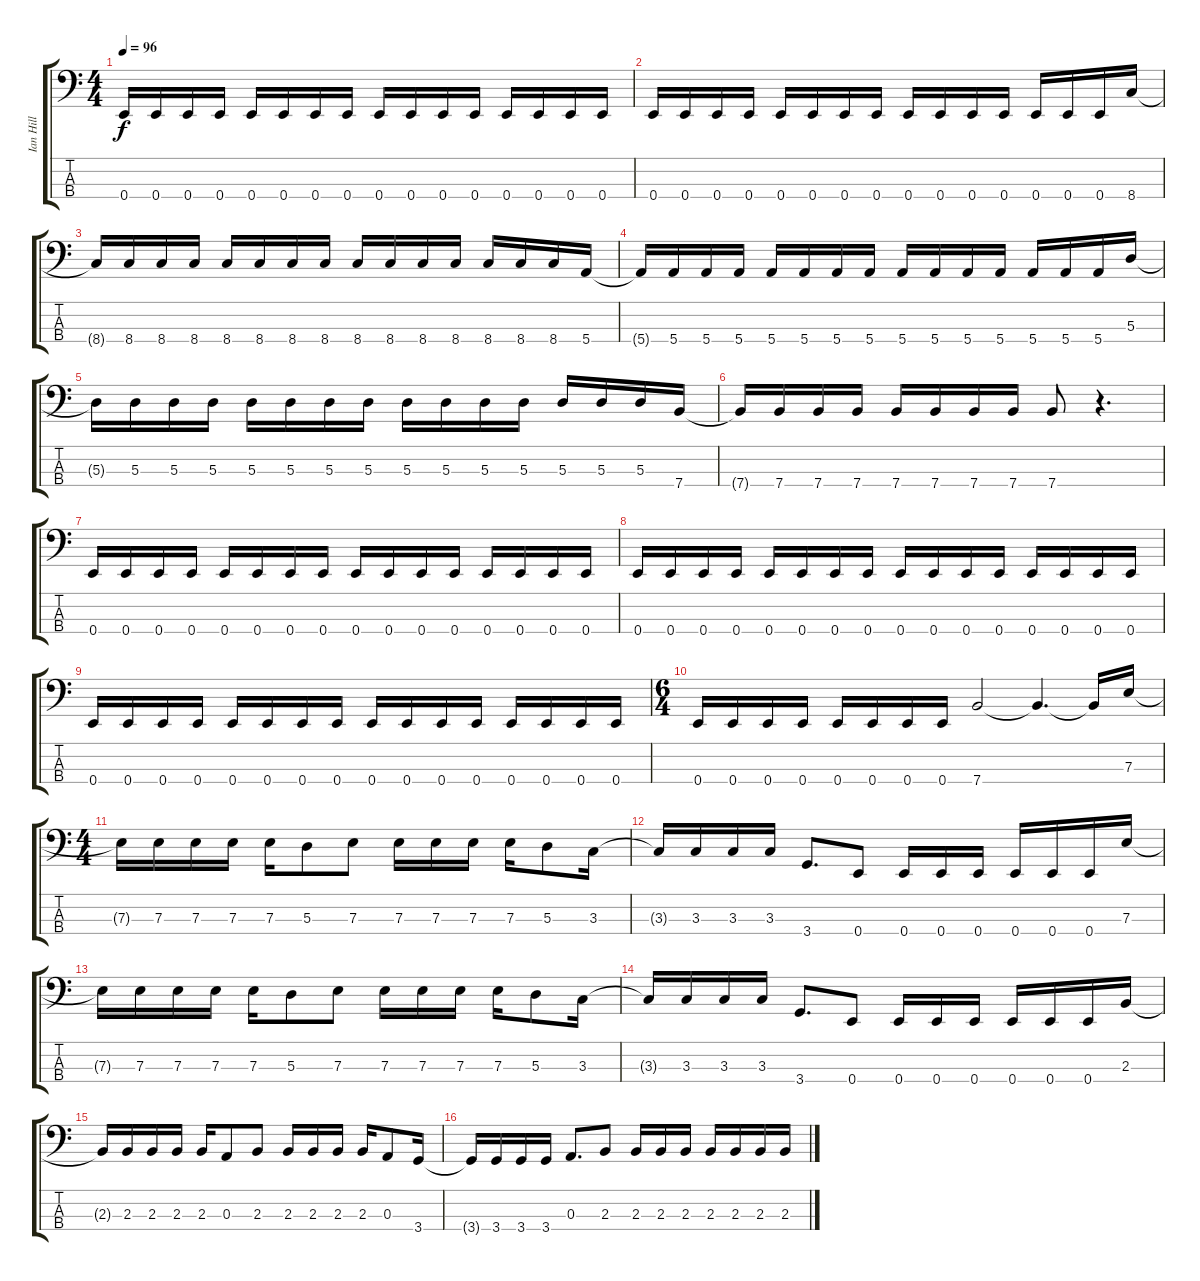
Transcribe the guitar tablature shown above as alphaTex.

\track ("Ian Hill" "Ian Hill") {instrument electricbasspick}
\staff {score tabs}
\tuning (G2 D2 A1 E1) {hide}
\ts (4 4)
\tempo 96
\clef f4
\ks c
0.4.16{dy f} 0.4.16 0.4.16 0.4.16 0.4.16 0.4.16 0.4.16 0.4.16 0.4.16 0.4.16 0.4.16 0.4.16 0.4.16 0.4.16 0.4.16 0.4.16 |
0.4.16 0.4.16 0.4.16 0.4.16 0.4.16 0.4.16 0.4.16 0.4.16 0.4.16 0.4.16 0.4.16 0.4.16 0.4.16 0.4.16 0.4.16 8.4.16 |
8.4{t}.16 8.4.16 8.4.16 8.4.16 8.4.16 8.4.16 8.4.16 8.4.16 8.4.16 8.4.16 8.4.16 8.4.16 8.4.16 8.4.16 8.4.16 5.4.16 |
5.4{t}.16 5.4.16 5.4.16 5.4.16 5.4.16 5.4.16 5.4.16 5.4.16 5.4.16 5.4.16 5.4.16 5.4.16 5.4.16 5.4.16 5.4.16 5.3.16 |
5.3{t}.16 5.3.16 5.3.16 5.3.16 5.3.16 5.3.16 5.3.16 5.3.16 5.3.16 5.3.16 5.3.16 5.3.16 5.3.16 5.3.16 5.3.16 7.4.16 |
7.4{t}.16 7.4.16 7.4.16 7.4.16 7.4.16 7.4.16 7.4.16 7.4.16 7.4.8 r.4{d} |
0.4.16 0.4.16 0.4.16 0.4.16 0.4.16 0.4.16 0.4.16 0.4.16 0.4.16 0.4.16 0.4.16 0.4.16 0.4.16 0.4.16 0.4.16 0.4.16 |
0.4.16 0.4.16 0.4.16 0.4.16 0.4.16 0.4.16 0.4.16 0.4.16 0.4.16 0.4.16 0.4.16 0.4.16 0.4.16 0.4.16 0.4.16 0.4.16 |
0.4.16 0.4.16 0.4.16 0.4.16 0.4.16 0.4.16 0.4.16 0.4.16 0.4.16 0.4.16 0.4.16 0.4.16 0.4.16 0.4.16 0.4.16 0.4.16 |
\ts (6 4)
0.4.16 0.4.16 0.4.16 0.4.16 0.4.16 0.4.16 0.4.16 0.4.16 7.4.2 7.4{t}.4{d} 7.4{t}.16 7.3.16 |
\ts (4 4)
7.3{t}.16 7.3.16 7.3.16 7.3.16 7.3.16 5.3.8 7.3.8 7.3.16 7.3.16 7.3.16 7.3.16 5.3.8 3.3.16 |
3.3{t}.16 3.3.16 3.3.16 3.3.16 3.4.8{d} 0.4.8 0.4.16 0.4.16 0.4.16 0.4.16 0.4.16 0.4.16 7.3.16 |
7.3{t}.16 7.3.16 7.3.16 7.3.16 7.3.16 5.3.8 7.3.8 7.3.16 7.3.16 7.3.16 7.3.16 5.3.8 3.3.16 |
3.3{t}.16 3.3.16 3.3.16 3.3.16 3.4.8{d} 0.4.8 0.4.16 0.4.16 0.4.16 0.4.16 0.4.16 0.4.16 2.3.16 |
2.3{t}.16 2.3.16 2.3.16 2.3.16 2.3.16 0.3.8 2.3.8 2.3.16 2.3.16 2.3.16 2.3.16 0.3.8 3.4.16 |
3.4{t}.16 3.4.16 3.4.16 3.4.16 0.3.8{d} 2.3.8 2.3.16 2.3.16 2.3.16 2.3.16 2.3.16 2.3.16 2.3.16
